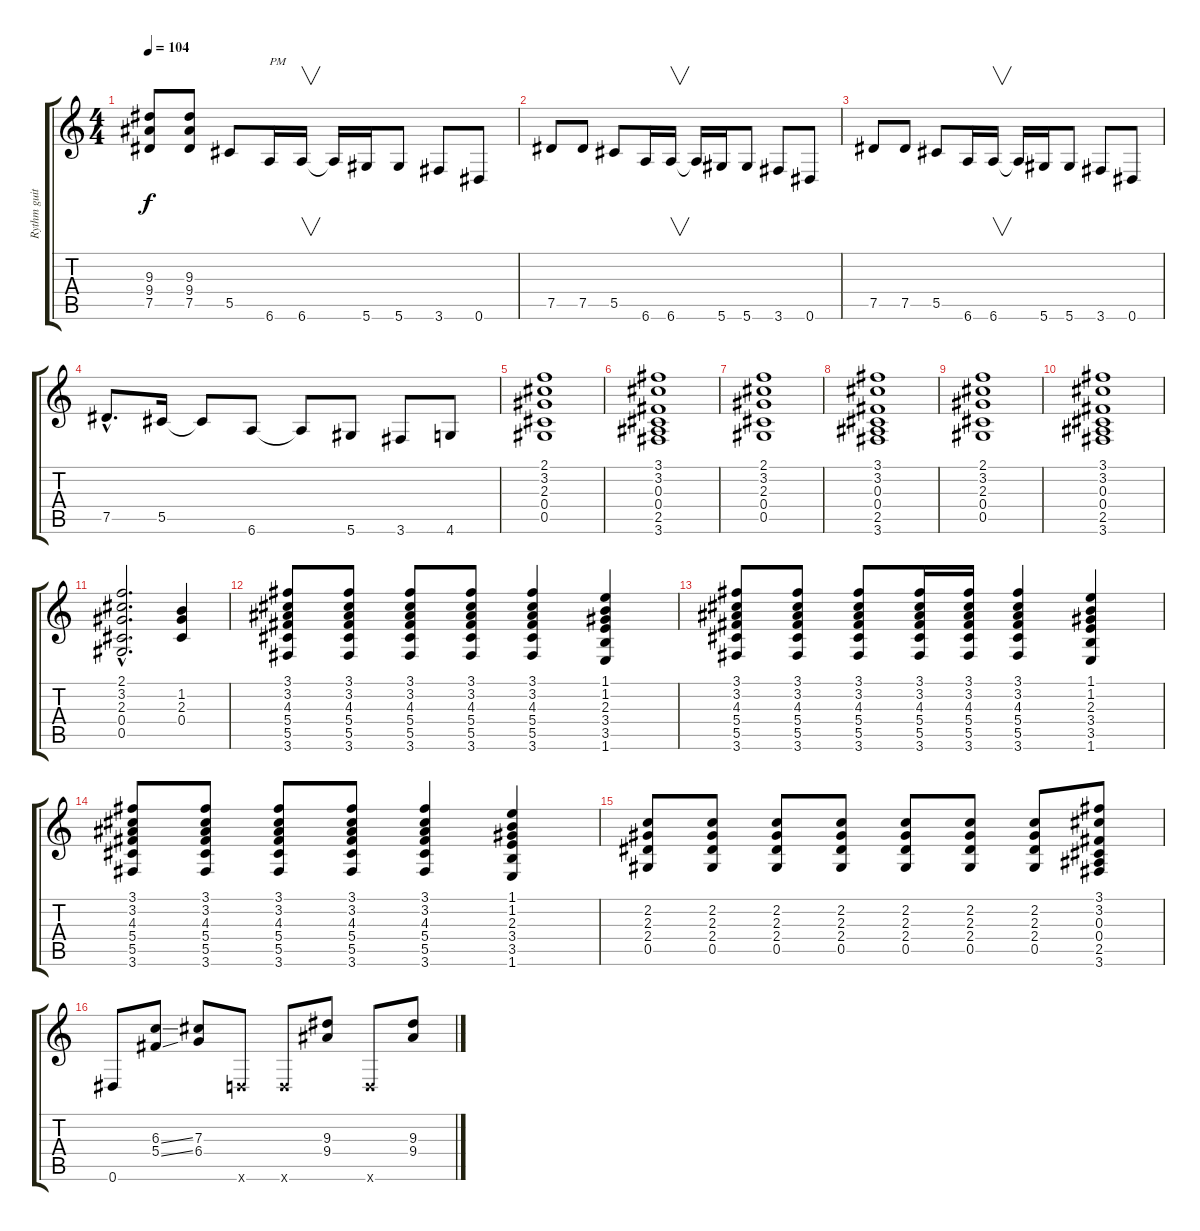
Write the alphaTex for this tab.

\track ("Rythm guitar 2" "Rythm guit") {instrument overdrivenguitar}
\staff {score tabs}
\tuning (Eb4 Bb3 Gb3 Db3 Ab2 Eb2) {hide}
\ts (4 4)
\tempo 104
\clef g2
\ks c
(9.3 9.4 7.5).8{dy f} (9.3 9.4 7.5).8 5.5.8 6.6.16{txt "PM"} 6.6.16{v} 6.6{t}.16 5.6.16 5.6.8 3.6.8 0.6.8 |
7.5.8 7.5.8 5.5.8 6.6.16 6.6.16{v} 6.6{t}.16 5.6.16 5.6.8 3.6.8 0.6.8 |
7.5.8 7.5.8 5.5.8 6.6.16 6.6.16{v} 6.6{t}.16 5.6.16 5.6.8 3.6.8 0.6.8 |
7.5{hac}.8{d} 5.5.16 5.5{t}.8 6.6.8 6.6{t}.8 5.6.8 3.6.8 4.6.8 |
(2.1 3.2 2.3 0.4 0.5).1 |
(3.1 3.2 0.3 0.4 2.5 3.6).1 |
(2.1 3.2 2.3 0.4 0.5).1 |
(3.1 3.2 0.3 0.4 2.5 3.6).1 |
(2.1 3.2 2.3 0.4 0.5).1 |
(3.1 3.2 0.3 0.4 2.5 3.6).1 |
(2.1{hac} 3.2{hac} 2.3{hac} 0.4{hac} 0.5{hac}).2{d} (1.2 2.3 0.4).4 |
(3.1 3.2 4.3 5.4 5.5 3.6).8 (3.1 3.2 4.3 5.4 5.5 3.6).8 (3.1 3.2 4.3 5.4 5.5 3.6).8 (3.1 3.2 4.3 5.4 5.5 3.6).8 (3.1 3.2 4.3 5.4 5.5 3.6).4 (1.1 1.2 2.3 3.4 3.5 1.6).4 |
(3.1 3.2 4.3 5.4 5.5 3.6).8 (3.1 3.2 4.3 5.4 5.5 3.6).8 (3.1 3.2 4.3 5.4 5.5 3.6).8 (3.1 3.2 4.3 5.4 5.5 3.6).16 (3.1 3.2 4.3 5.4 5.5 3.6).16 (3.1 3.2 4.3 5.4 5.5 3.6).4 (1.1 1.2 2.3 3.4 3.5 1.6).4 |
(3.1 3.2 4.3 5.4 5.5 3.6).8 (3.1 3.2 4.3 5.4 5.5 3.6).8 (3.1 3.2 4.3 5.4 5.5 3.6).8 (3.1 3.2 4.3 5.4 5.5 3.6).8 (3.1 3.2 4.3 5.4 5.5 3.6).4 (1.1 1.2 2.3 3.4 3.5 1.6).4 |
(2.2 2.3 2.4 0.5).8 (2.2 2.3 2.4 0.5).8 (2.2 2.3 2.4 0.5).8 (2.2 2.3 2.4 0.5).8 (2.2 2.3 2.4 0.5).8 (2.2 2.3 2.4 0.5).8 (2.2 2.3 2.4 0.5).8 (3.1 3.2 0.3 0.4 2.5 3.6).8 |
0.6.8 (6.3{ss} 5.4{ss}).8 (7.3 6.4).8 -1.6{x}.8 -1.6{x}.8 (9.3 9.4).8 -1.6{x}.8 (9.3 9.4).8
